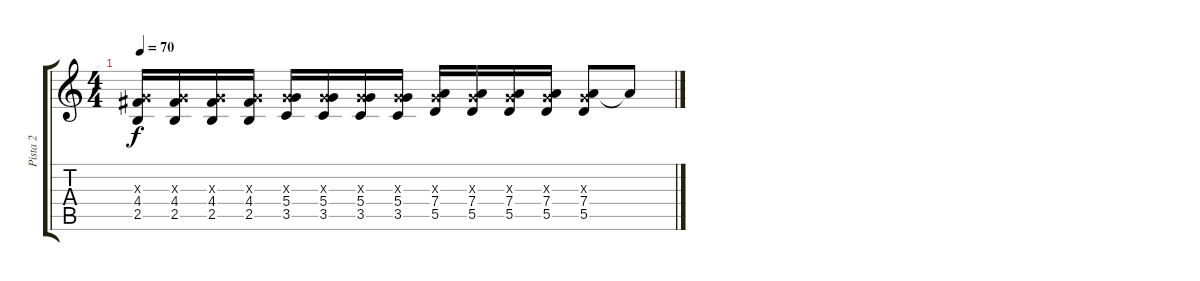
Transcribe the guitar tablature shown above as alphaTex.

\track ("Pista 2" "Pista 2") {instrument electricguitarclean}
\staff {score tabs}
\tuning (E4 B3 G3 D3 A2 E2) {hide}
\ts (4 4)
\tempo 70
\clef g2
\ks c
(0.3{x} 4.4 2.5).16{dy f} (0.3{x} 4.4 2.5).16 (0.3{x} 4.4 2.5).16 (0.3{x} 4.4 2.5).16 (0.3{x} 5.4 3.5).16 (0.3{x} 5.4 3.5).16 (0.3{x} 5.4 3.5).16 (0.3{x} 5.4 3.5).16 (0.3{x} 7.4 5.5).16 (0.3{x} 7.4 5.5).16 (0.3{x} 7.4 5.5).16 (0.3{x} 7.4 5.5).16 (0.3{x} 7.4 5.5).8 7.4{t}.8
